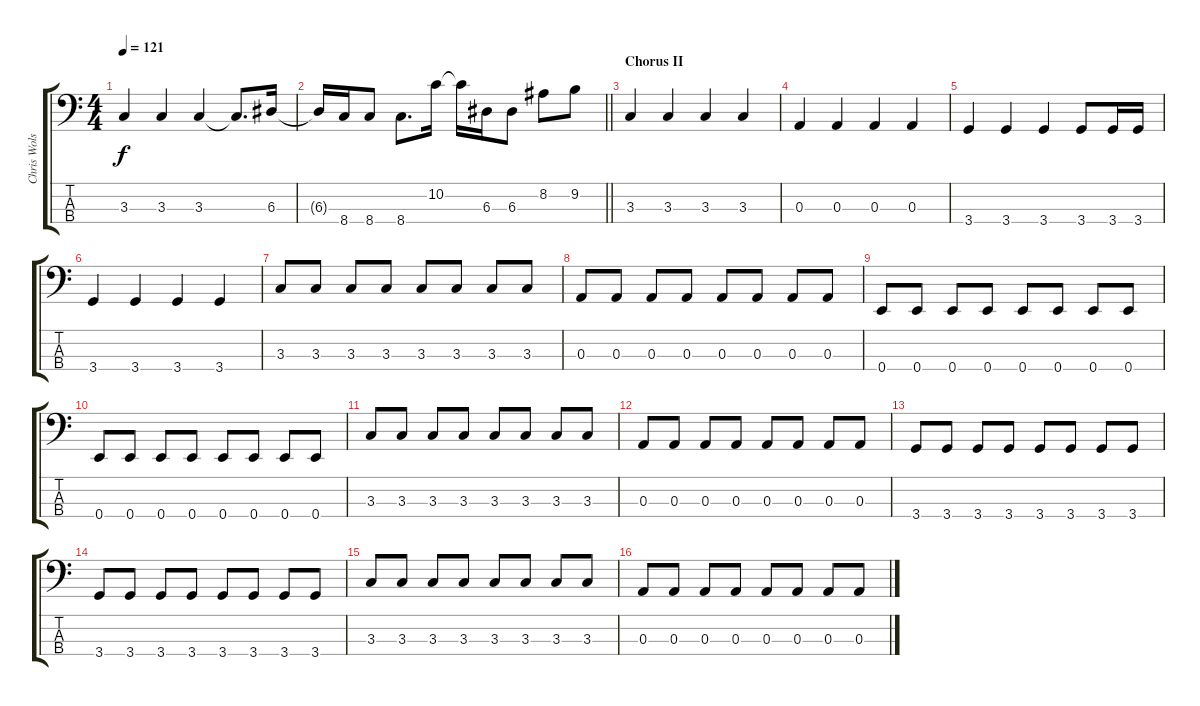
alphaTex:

\track ("Chris Wolstenholme - Bass" "Chris Wols") {instrument fretlessbass}
\staff {score tabs}
\tuning (G2 D2 A1 E1) {hide}
\ts (4 4)
\tempo 121
\clef f4
\ks c
3.3.4{dy f} 3.3.4 3.3.4 3.3{t}.8{d} 6.3.16 |
\barLineRight lightlight
6.3{t}.16 8.4.16 8.4.8 8.4.8{d} 10.2.16 10.2{t}.16 6.3.16 6.3.8 8.2.8 9.2.8 |
\section ("" "Chorus II")
3.3.4 3.3.4 3.3.4 3.3.4 |
0.3.4 0.3.4 0.3.4 0.3.4 |
3.4.4 3.4.4 3.4.4 3.4.8 3.4.16 3.4.16 |
3.4.4 3.4.4 3.4.4 3.4.4 |
3.3.8 3.3.8 3.3.8 3.3.8 3.3.8 3.3.8 3.3.8 3.3.8 |
0.3.8 0.3.8 0.3.8 0.3.8 0.3.8 0.3.8 0.3.8 0.3.8 |
0.4.8 0.4.8 0.4.8 0.4.8 0.4.8 0.4.8 0.4.8 0.4.8 |
0.4.8 0.4.8 0.4.8 0.4.8 0.4.8 0.4.8 0.4.8 0.4.8 |
3.3.8 3.3.8 3.3.8 3.3.8 3.3.8 3.3.8 3.3.8 3.3.8 |
0.3.8 0.3.8 0.3.8 0.3.8 0.3.8 0.3.8 0.3.8 0.3.8 |
3.4.8 3.4.8 3.4.8 3.4.8 3.4.8 3.4.8 3.4.8 3.4.8 |
3.4.8 3.4.8 3.4.8 3.4.8 3.4.8 3.4.8 3.4.8 3.4.8 |
3.3.8 3.3.8 3.3.8 3.3.8 3.3.8 3.3.8 3.3.8 3.3.8 |
0.3.8 0.3.8 0.3.8 0.3.8 0.3.8 0.3.8 0.3.8 0.3.8
